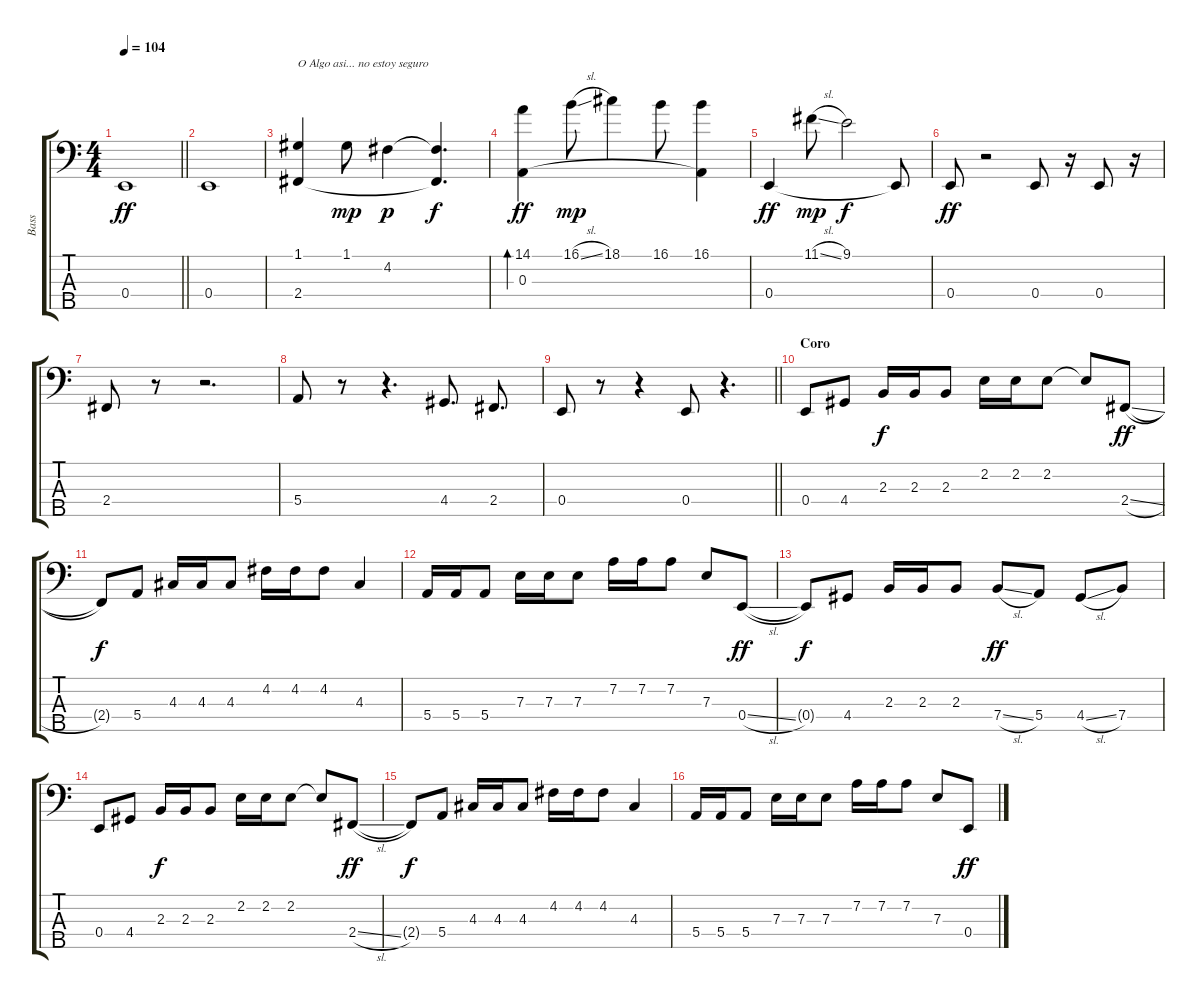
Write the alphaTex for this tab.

\track ("Bass" "Bass") {instrument electricbassfinger}
\staff {score tabs}
\tuning (G2 D2 A1 E1 B0) {hide}
\ts (4 4)
\tempo 104
\clef f4
\barLineRight lightlight
\ks c
0.4.1{dy ff} |
\section ("" "")
0.4.1 |
(1.1 2.4).4{txt "O Algo asi... no estoy seguro"} 1.1.8{dy mp} 4.2.4{dy p} (4.2{t} 2.4{t}).4{d dy f} |
(14.1 0.3).4{bd 240 dy ff} 16.1{sl}.8{dy mp} 18.1.4 16.1.8 (16.1 0.3{t}).4 |
0.4.4{dy ff} 11.1{sl}.8{dy mp} 9.1.2{dy f} 0.4{t}.8 |
0.4.8{dy ff} r.2 0.4.8 r.16 0.4.8 r.16 |
2.4.8 r.8 r.2{d} |
5.4.8 r.8 r.4{d} 4.4.8{d} 2.4.8{d} |
\barLineRight lightlight
0.4.8 r.8 r.4 0.4.8 r.4{d} |
\section ("" "Coro")
0.4.8 4.4.8 2.3.16{dy f} 2.3.16 2.3.8 2.2.16 2.2.16 2.2.8 2.2{t}.8 2.4{sl}.8{dy ff} |
2.4{t}.8{dy f} 5.4.8 4.3.16 4.3.16 4.3.8 4.2.16 4.2.16 4.2.8 4.3.4 |
5.4.16 5.4.16 5.4.8 7.3.16 7.3.16 7.3.8 7.2.16 7.2.16 7.2.8 7.3.8 0.4{sl}.8{dy ff} |
0.4{t}.8{dy f} 4.4.8 2.3.16 2.3.16 2.3.8 7.4{sl}.8{dy ff} 5.4.8 4.4{sl}.8 7.4.8 |
0.4.8 4.4.8 2.3.16{dy f} 2.3.16 2.3.8 2.2.16 2.2.16 2.2.8 2.2{t}.8 2.4{sl}.8{dy ff} |
2.4{t}.8{dy f} 5.4.8 4.3.16 4.3.16 4.3.8 4.2.16 4.2.16 4.2.8 4.3.4 |
5.4.16 5.4.16 5.4.8 7.3.16 7.3.16 7.3.8 7.2.16 7.2.16 7.2.8 7.3.8 0.4{sl}.8{dy ff}
